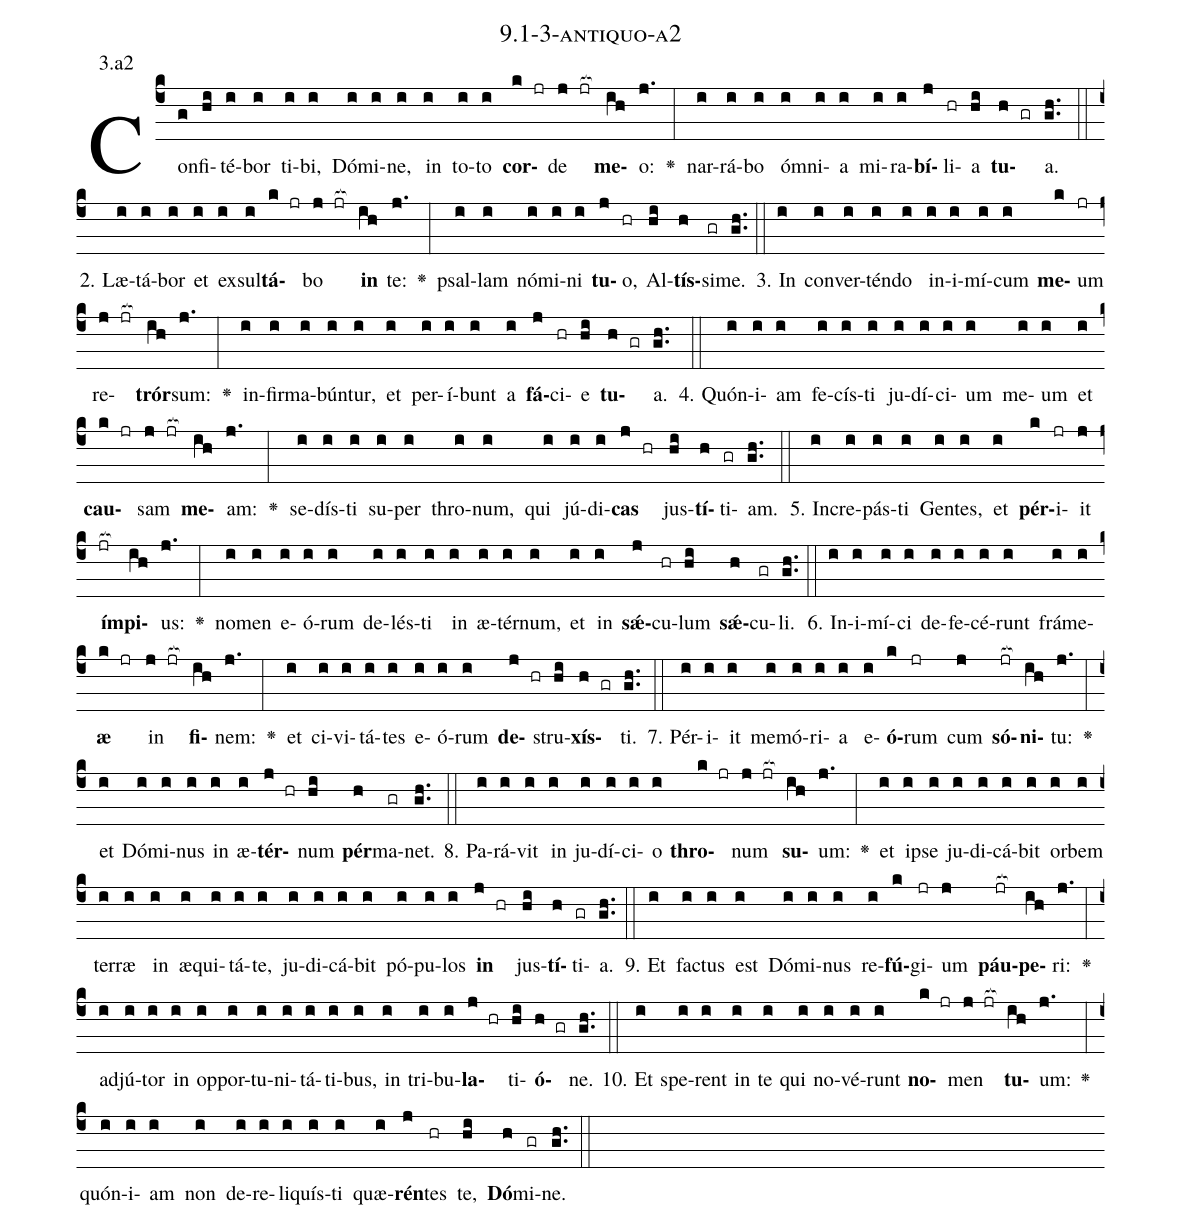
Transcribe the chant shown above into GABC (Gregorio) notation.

name: 9.1-3-antiquo-a2;
annotation: 3.a2;
%%
(c4)Con(g)fi(hi)té(i)bor(i) ti(i)bi,(i) Dó(i)mi(i)ne,(i) in(i) to(i)to(i) <b>cor</b>(k jr)de(j jr[ocb:1{]) <b>me</b>(ih[ocb:0}])o:(j.) <v>\greheightstar</v>(:) nar(i)rá(i)bo(i) óm(i)ni(i)a(i) mi(i)ra(i)<b>bí</b>(j)li(hr)a(hi) <b>tu</b>(h gr)a.(gh..) (::)
2. Læ(i)tá(i)bor(i) et(i) ex(i)sul(i)<b>tá</b>(k jr)bo(j jr[ocb:1{]) <b>in</b>(ih[ocb:0}]) te:(j.) <v>\greheightstar</v>(:) psal(i)lam(i) nó(i)mi(i)ni(i) <b>tu</b>(j)o,(hr) Al(hi)<b>tís</b>(h)si(gr)me.(gh..) (::)
3. In(i) con(i)ver(i)tén(i)do(i) in(i)i(i)mí(i)cum(i) <b>me</b>(k)um(jr) re(j jr[ocb:1{])<b>trór</b>(ih[ocb:0}])sum:(j.) <v>\greheightstar</v>(:) in(i)fir(i)ma(i)bún(i)tur,(i) et(i) per(i)í(i)bunt(i) a(i) <b>fá</b>(j)ci(hr)e(hi) <b>tu</b>(h gr)a.(gh..) (::)
4. Quón(i)i(i)am(i) fe(i)cís(i)ti(i) ju(i)dí(i)ci(i)um(i) me(i)um(i) et(i) <b>cau</b>(k jr)sam(j jr[ocb:1{]) <b>me</b>(ih[ocb:0}])am:(j.) <v>\greheightstar</v>(:) se(i)dís(i)ti(i) su(i)per(i) thro(i)num,(i) qui(i) jú(i)di(i)<b>cas</b>(j hr) jus(hi)<b>tí</b>(h)ti(gr)am.(gh..) (::)
5. In(i)cre(i)pás(i)ti(i) Gen(i)tes,(i) et(i) <b>pér</b>(k)i(jr)it(j) <b>ím</b>(jr[ocb:1{])<b>pi</b>(ih[ocb:0}])us:(j.) <v>\greheightstar</v>(:) no(i)men(i) e(i)ó(i)rum(i) de(i)lés(i)ti(i) in(i) æ(i)tér(i)num,(i) et(i) in(i) <b>sǽ</b>(j)cu(hr)lum(hi) <b>sǽ</b>(h)cu(gr)li.(gh..) (::)
6. In(i)i(i)mí(i)ci(i) de(i)fe(i)cé(i)runt(i) frá(i)me(i)<b>æ</b>(k jr) in(j jr[ocb:1{]) <b>fi</b>(ih[ocb:0}])nem:(j.) <v>\greheightstar</v>(:) et(i) ci(i)vi(i)tá(i)tes(i) e(i)ó(i)rum(i) <b>de</b>(j hr)stru(hi)<b>xís</b>(h gr)ti.(gh..) (::)
7. Pér(i)i(i)it(i) me(i)mó(i)ri(i)a(i) e(i)<b>ó</b>(k)rum(jr) cum(j) <b>só</b>(jr[ocb:1{])<b>ni</b>(ih[ocb:0}])tu:(j.) <v>\greheightstar</v>(:) et(i) Dó(i)mi(i)nus(i) in(i) æ(i)<b>tér</b>(j hr)num(hi) <b>pér</b>(h)ma(gr)net.(gh..) (::)
8. Pa(i)rá(i)vit(i) in(i) ju(i)dí(i)ci(i)o(i) <b>thro</b>(k jr)num(j jr[ocb:1{]) <b>su</b>(ih[ocb:0}])um:(j.) <v>\greheightstar</v>(:) et(i) ip(i)se(i) ju(i)di(i)cá(i)bit(i) or(i)bem(i) ter(i)ræ(i) in(i) æ(i)qui(i)tá(i)te,(i) ju(i)di(i)cá(i)bit(i) pó(i)pu(i)los(i) <b>in</b>(j hr) jus(hi)<b>tí</b>(h)ti(gr)a.(gh..) (::)
9. Et(i) fac(i)tus(i) est(i) Dó(i)mi(i)nus(i) re(i)<b>fú</b>(k)gi(jr)um(j) <b>páu</b>(jr[ocb:1{])<b>pe</b>(ih[ocb:0}])ri:(j.) <v>\greheightstar</v>(:) ad(i)jú(i)tor(i) in(i) op(i)por(i)tu(i)ni(i)tá(i)ti(i)bus,(i) in(i) tri(i)bu(i)<b>la</b>(j hr)ti(hi)<b>ó</b>(h gr)ne.(gh..) (::)
10. Et(i) spe(i)rent(i) in(i) te(i) qui(i) no(i)vé(i)runt(i) <b>no</b>(k jr)men(j jr[ocb:1{]) <b>tu</b>(ih[ocb:0}])um:(j.) <v>\greheightstar</v>(:) quón(i)i(i)am(i) non(i) de(i)re(i)li(i)quís(i)ti(i) quæ(i)<b>rén</b>(j)tes(hr) te,(hi) <b>Dó</b>(h)mi(gr)ne.(gh..) (::)
